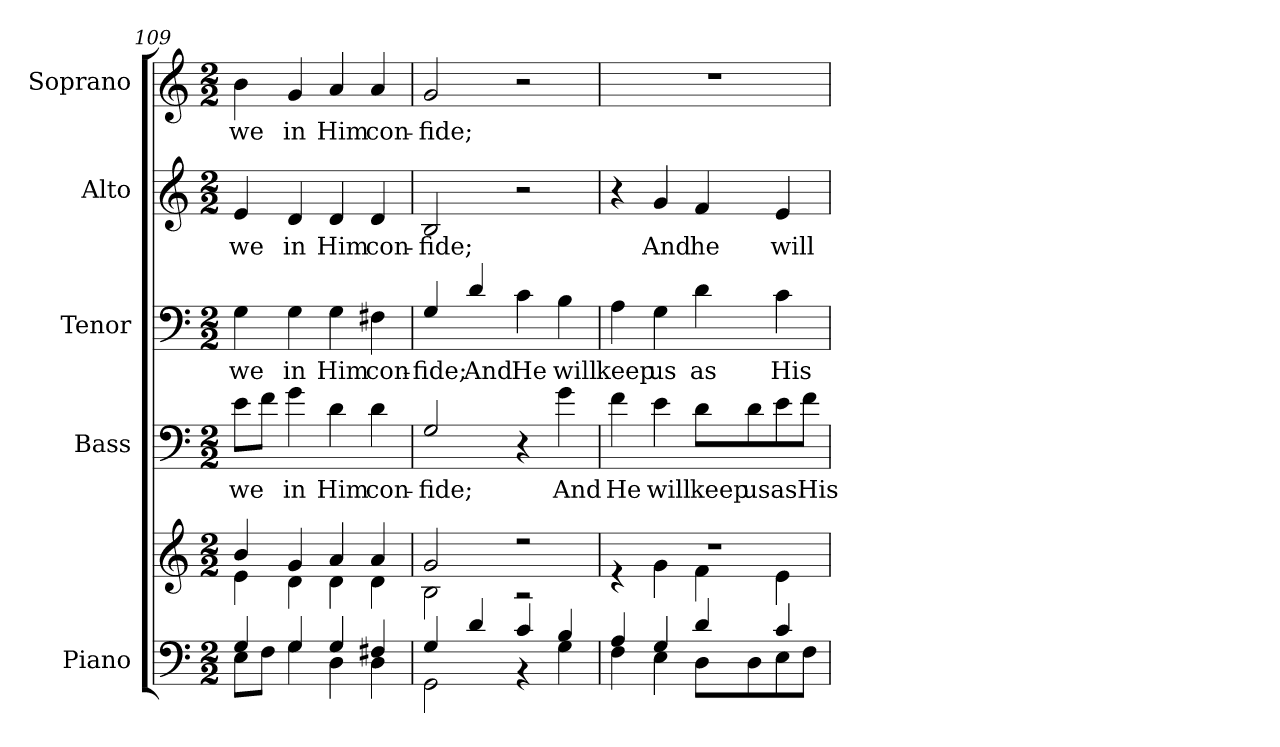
**kern	**kern	**kern	**text	**kern	**text	**kern	**text	**kern	**text
*part5	*part5	*part4	*part4	*part3	*part3	*part2	*part2	*part1	*part1
*staff6	*staff5	*staff4	*staff4	*staff3	*staff3	*staff2	*staff2	*staff1	*staff1
*I"Piano	*	*I"Bass	*	*I"Tenor	*	*I"Alto	*	*I"Soprano	*
*I'Pno.	*	*	*	*	*	*	*	*	*
*clefF4	*clefG2	*clefF4	*	*clefF4	*	*clefG2	*	*clefG2	*
*	*	*ITrd7c12	*	*	*	*	*	*	*
*k[]	*k[]	*k[]	*	*k[]	*	*k[]	*	*k[]	*
*C:	*C:	*C:	*	*C:	*	*C:	*	*C:	*
*M2/2	*M2/2	*M2/2	*	*M2/2	*	*M2/2	*	*M2/2	*
=109	=109	=109	=109	=109	=109	=109	=109	=109	=109
*^	*^	*	*	*	*	*	*	*	*
!	!	!	!	!	!LO:LY:b:color=#000000	!	!	!	!	!	!
!	!	!	!	!	!	!	!LO:LY:b:color=#000000	!	!	!	!
!	!	!	!	!	!	!	!	!	!LO:LY:b:color=#000000	!	!
!	!	!	!	!	!	!	!	!	!	!	!LO:LY:b:color=#000000
4Gi/	8Ei\L	4bi/	4ei\	8Ei\L	we	4Gi\	we	4ei/	we	4bi\	we
.	8Fi\J	.	.	8Fi\J	.	.	.	.	.	.	.
!	!	!	!	!	!LO:LY:b:color=#000000	!	!	!	!	!	!
!	!	!	!	!	!	!	!LO:LY:b:color=#000000	!	!	!	!
!	!	!	!	!	!	!	!	!	!LO:LY:b:color=#000000	!	!
!	!	!	!	!	!	!	!	!	!	!	!LO:LY:b:color=#000000
4Gi/	4Gi\	4gi/	4di\	4Gi\	in	4Gi\	in	4di/	in	4gi/	in
!	!	!	!	!	!LO:LY:b:color=#000000	!	!	!	!	!	!
!	!	!	!	!	!	!	!LO:LY:b:color=#000000	!	!	!	!
!	!	!	!	!	!	!	!	!	!LO:LY:b:color=#000000	!	!
!	!	!	!	!	!	!	!	!	!	!	!LO:LY:b:color=#000000
4Gi/	4Di\	4ai/	4di\	4Di\	Him	4Gi\	Him	4di/	Him	4ai/	Him
!	!	!	!	!	!LO:LY:b:color=#000000	!	!	!	!	!	!
!	!	!	!	!	!	!	!LO:LY:b:color=#000000	!	!	!	!
!	!	!	!	!	!	!	!	!	!LO:LY:b:color=#000000	!	!
!	!	!	!	!	!	!	!	!	!	!	!LO:LY:b:color=#000000
4F#Xi/	4Di\	4ai/	4di\	4Di\	con-	4F#Xi\	con-	4di/	con-	4ai/	con-
=110	=110	=110	=110	=110	=110	=110	=110	=110	=110	=110	=110
!	!	!	!	!	!LO:LY:b:color=#000000	!	!	!	!	!	!
!	!	!	!	!	!	!	!LO:LY:b:color=#000000	!	!	!	!
!	!	!	!	!	!	!	!	!	!LO:LY:b:color=#000000	!	!
!	!	!	!	!	!	!	!	!	!	!	!LO:LY:b:color=#000000
4Gi/	2GGi\	2gi/	2Bi\	2GGi/	-fide;	4Gi/	-fide;	2Bi/	-fide;	2gi/	-fide;
!	!	!	!	!	!	!	!LO:LY:b:color=#000000	!	!	!	!
4di/	.	.	.	.	.	4di/	And	.	.	.	.
!	!	!	!	!	!	!	!LO:LY:b:color=#000000	!	!	!	!
4ci/	4r	2r	2r	4r	.	4ci\	He	2r	.	2r	.
!	!	!	!	!	!LO:LY:b:color=#000000	!	!	!	!	!	!
!	!	!	!	!	!	!	!LO:LY:b:color=#000000	!	!	!	!
4Bi/	4Gi\	.	.	4Gi\	And	4Bi\	will	.	.	.	.
=111	=111	=111	=111	=111	=111	=111	=111	=111	=111	=111	=111
!	!	!	!	!	!LO:LY:b:color=#000000	!	!	!	!	!	!
!	!	!	!	!	!	!	!LO:LY:b:color=#000000	!	!	!	!
4Ai/	4Fi\	1r	4r	4Fi\	He	4Ai\	keep	4r	.	1r	.
!	!	!	!	!	!LO:LY:b:color=#000000	!	!	!	!	!	!
!	!	!	!	!	!	!	!LO:LY:b:color=#000000	!	!	!	!
!	!	!	!	!	!	!	!	!	!LO:LY:b:color=#000000	!	!
4Gi/	4Ei\	.	4gi\	4Ei\	will	4Gi\	us	4gi/	And	.	.
!	!	!	!	!	!LO:LY:b:color=#000000	!	!	!	!	!	!
!	!	!	!	!	!	!	!LO:LY:b:color=#000000	!	!	!	!
!	!	!	!	!	!	!	!	!	!LO:LY:b:color=#000000	!	!
4di/	8Di\L	.	4fi\	8Di\L	keep	4di\	as	4fi/	he	.	.
!	!	!	!	!	!LO:LY:b:color=#000000	!	!	!	!	!	!
.	8Di\	.	.	8Di\	us	.	.	.	.	.	.
!	!	!	!	!	!LO:LY:b:color=#000000	!	!	!	!	!	!
!	!	!	!	!	!	!	!LO:LY:b:color=#000000	!	!	!	!
!	!	!	!	!	!	!	!	!	!LO:LY:b:color=#000000	!	!
4ci/	8Ei\	.	4ei\	8Ei\	as	4ci\	His	4ei/	will	.	.
!	!	!	!	!	!LO:LY:b:color=#000000	!	!	!	!	!	!
.	8Fi\J	.	.	8Fi\J	His	.	.	.	.	.	.
*v	*v	*	*	*	*	*	*	*	*	*	*
*	*v	*v	*	*	*	*	*	*	*	*
=	=	=	=	=	=	=	=	=	=
*-	*-	*-	*-	*-	*-	*-	*-	*-	*-
